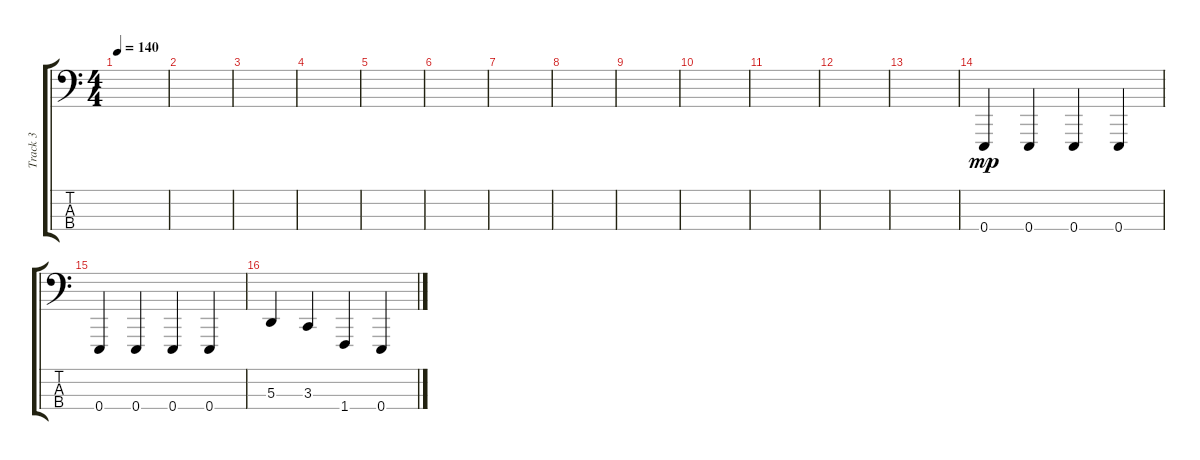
\track ("Track 3" "Track 3") {instrument cello}
\staff {score tabs}
\tuning (G2 D2 A1 E1) {hide}
\ts (4 4)
\tempo 140
\clef f4
\ks c
|
|
|
|
|
|
|
|
|
|
|
|
|
0.4.4{dy mp} 0.4.4 0.4.4 0.4.4 |
0.4.4 0.4.4 0.4.4 0.4.4 |
5.3.4 3.3.4 1.4.4 0.4.4
